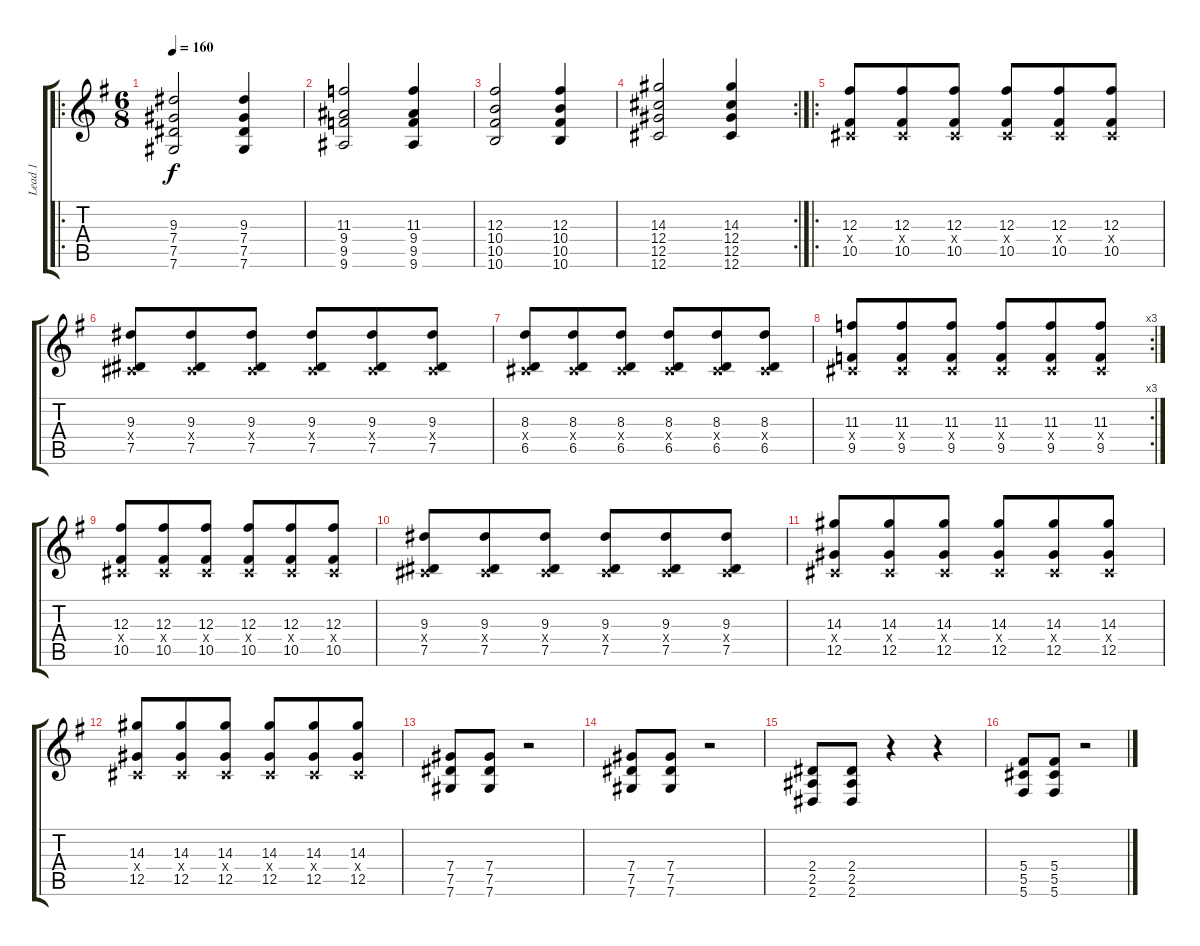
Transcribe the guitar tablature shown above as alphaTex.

\track ("Lead 1" "Lead 1") {instrument distortionguitar}
\staff {score tabs}
\tuning (Eb4 Bb3 Gb3 Db3 Ab2 Db2) {hide}
\ro
\ts (6 8)
\tempo 160
\clef g2
\ks g
(9.3 7.4 7.5 7.6).2{dy f} (9.3 7.4 7.5 7.6).4 |
(11.3 9.4 9.5 9.6).2 (11.3 9.4 9.5 9.6).4 |
(12.3 10.4 10.5 10.6).2 (12.3 10.4 10.5 10.6).4 |
\rc 2
(14.3 12.4 12.5 12.6).2 (14.3 12.4 12.5 12.6).4 |
\ro
(12.3 0.4{x} 10.5).8 (12.3 0.4{x} 10.5).8 (12.3 0.4{x} 10.5).8 (12.3 0.4{x} 10.5).8 (12.3 0.4{x} 10.5).8 (12.3 0.4{x} 10.5).8 |
(9.3 0.4{x} 7.5).8 (9.3 0.4{x} 7.5).8 (9.3 0.4{x} 7.5).8 (9.3 0.4{x} 7.5).8 (9.3 0.4{x} 7.5).8 (9.3 0.4{x} 7.5).8 |
(8.3 0.4{x} 6.5).8 (8.3 0.4{x} 6.5).8 (8.3 0.4{x} 6.5).8 (8.3 0.4{x} 6.5).8 (8.3 0.4{x} 6.5).8 (8.3 0.4{x} 6.5).8 |
\rc 3
(11.3 0.4{x} 9.5).8 (11.3 0.4{x} 9.5).8 (11.3 0.4{x} 9.5).8 (11.3 0.4{x} 9.5).8 (11.3 0.4{x} 9.5).8 (11.3 0.4{x} 9.5).8 |
(12.3 0.4{x} 10.5).8 (12.3 0.4{x} 10.5).8 (12.3 0.4{x} 10.5).8 (12.3 0.4{x} 10.5).8 (12.3 0.4{x} 10.5).8 (12.3 0.4{x} 10.5).8 |
(9.3 0.4{x} 7.5).8 (9.3 0.4{x} 7.5).8 (9.3 0.4{x} 7.5).8 (9.3 0.4{x} 7.5).8 (9.3 0.4{x} 7.5).8 (9.3 0.4{x} 7.5).8 |
(14.3 0.4{x} 12.5).8 (14.3 0.4{x} 12.5).8 (14.3 0.4{x} 12.5).8 (14.3 0.4{x} 12.5).8 (14.3 0.4{x} 12.5).8 (14.3 0.4{x} 12.5).8 |
(14.3 0.4{x} 12.5).8 (14.3 0.4{x} 12.5).8 (14.3 0.4{x} 12.5).8 (14.3 0.4{x} 12.5).8 (14.3 0.4{x} 12.5).8 (14.3 0.4{x} 12.5).8 |
(7.4 7.5 7.6).8 (7.4 7.5 7.6).8 r.2 |
(7.4 7.5 7.6).8 (7.4 7.5 7.6).8 r.2 |
(2.4 2.5 2.6).8 (2.4 2.5 2.6).8 r.4 r.4 |
(5.4 5.5 5.6).8 (5.4 5.5 5.6).8 r.2
